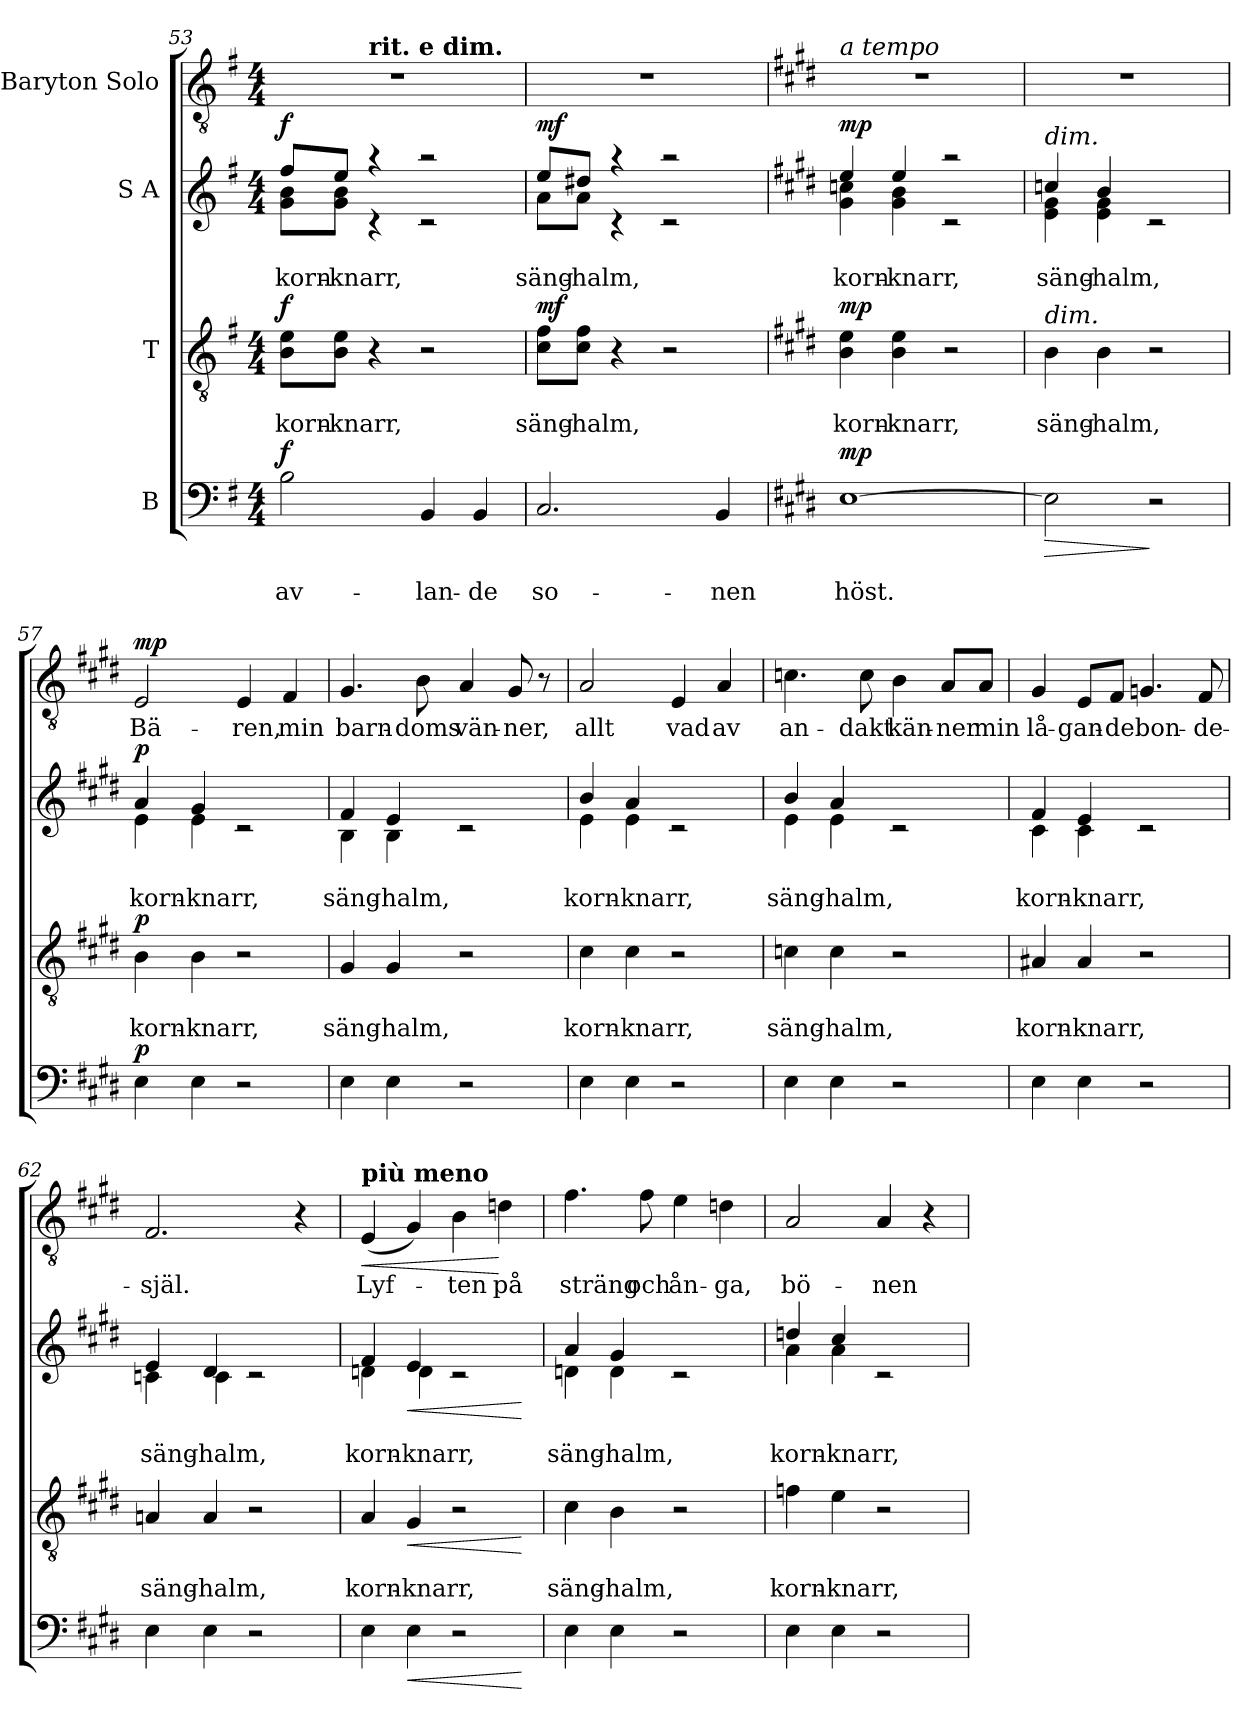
**kern	**text	**text	**dynam	**kern	**text	**text	**dynam	**kern	**text	**text	**dynam	**kern	**text	**dynam
*part4	*part4	*part4	*part4	*part3	*part3	*part3	*part3	*part2	*part2	*part2	*part2	*part1	*part1	*part1
*staff4	*staff4	*staff4	*staff4	*staff3	*staff3	*staff3	*staff3	*staff2	*staff2	*staff2	*staff2	*staff1	*staff1	*staff1
*I"B	*	*	*	*I"T	*	*	*	*I"S A	*	*	*	*I"Baryton Solo	*	*
*clefF4	*	*	*	*clefGv2	*	*	*	*clefG2	*	*	*	*clefGv2	*	*
*k[f#]	*	*	*	*k[f#]	*	*	*	*k[f#]	*	*	*	*k[f#]	*	*
*G:	*	*	*	*G:	*	*	*	*G:	*	*	*	*G:	*	*
*M4/4	*	*	*	*M4/4	*	*	*	*M4/4	*	*	*	*M4/4	*	*
=53	=53	=53	=53	=53	=53	=53	=53	=53	=53	=53	=53	=53	=53	=53
!	!	!LO:LY:b	!LO:DY:a	!	!	!LO:LY:b	!LO:DY:a	!	!	!LO:LY:b	!LO:DY:a	!	!	!
*	*	*	*	*	*	*	*	*^	*	*	*	*^	*	*
2B\	.	av-	f	8B\ 8e\L	.	korn-	f	8ff#/L	8g\ 8b\L	.	korn-	f	1r	4ryy	.	.
!	!	!	!	!	!	!LO:LY:b	!	!	!	!	!LO:LY:b	!	!	!	!	!
.	.	.	.	8B\ 8e\J	.	-knarr,	.	8ee/J	8g\ 8b\J	.	-knarr,	.	.	.	.	.
!	!	!	!	!	!	!	!	!	!	!	!	!	!	!LO:TX:a:B:t=rit. e dim.	!	!
.	.	.	.	4r	.	.	.	4raa	4rc	.	.	.	.	2.ryy	.	.
!	!	!LO:LY:b	!	!	!	!	!	!	!	!	!	!	!	!	!	!
4BB/	.	-lan-	.	2r	.	.	.	2raa	2rc	.	.	.	.	.	.	.
!	!	!LO:LY:b	!	!	!	!	!	!	!	!	!	!	!	!	!	!
4BB/	.	-de	.	.	.	.	.	.	.	.	.	.	.	.	.	.
=54	=54	=54	=54	=54	=54	=54	=54	=54	=54	=54	=54	=54	=54	=54	=54	=54
!	!	!LO:LY:b	!	!	!	!LO:LY:b	!LO:DY:a	!	!	!	!LO:LY:b	!LO:DY:a	!	!	!	!
*	*	*	*	*	*	*	*	*	*	*	*	*	*v	*v	*	*
2.C/	.	so-	.	8c\ 8f#\L	.	säng-	mf	8ee/L	8a\L	.	säng-	mf	1r	.	.
!	!	!	!	!	!	!LO:LY:b	!	!	!	!	!LO:LY:b	!	!	!	!
.	.	.	.	8c\ 8f#\J	.	-halm,	.	8dd#X/J	8a\J	.	-halm,	.	.	.	.
.	.	.	.	4r	.	.	.	4raa	4rc	.	.	.	.	.	.
.	.	.	.	2r	.	.	.	2raa	2rc	.	.	.	.	.	.
!	!	!LO:LY:b	!	!	!	!	!	!	!	!	!	!	!	!	!
4BB/	.	-nen	.	.	.	.	.	.	.	.	.	.	.	.	.
=55	=55	=55	=55	=55	=55	=55	=55	=55	=55	=55	=55	=55	=55	=55	=55
*k[f#c#g#d#]	*	*	*	*k[f#c#g#d#]	*	*	*	*k[f#c#g#d#]	*	*	*	*	*k[f#c#g#d#]	*	*
*E:	*	*	*	*E:	*	*	*	*E:	*	*	*	*	*E:	*	*
!	!	!	!	!	!	!	!	!	!	!	!	!	!LO:TX:a:i:t=a tempo	!	!
!	!	!LO:LY:b	!LO:DY:a	!	!	!LO:LY:b	!LO:DY:a	!	!	!	!LO:LY:b	!LO:DY:a	!	!	!
[1E	.	höst.	mp	4B\ 4e\	.	korn-	mp	4ee/	4g#\ 4ccn\	.	korn-	mp	1r	.	.
!	!	!	!	!	!	!LO:LY:b	!	!	!	!	!LO:LY:b	!	!	!	!
.	.	.	.	4B\ 4e\	.	-knarr,	.	4ee/	4g#\ 4b\	.	-knarr,	.	.	.	.
.	.	.	.	2r	.	.	.	2raa	2rc	.	.	.	.	.	.
=56	=56	=56	=56	=56	=56	=56	=56	=56	=56	=56	=56	=56	=56	=56	=56
!	!	!	!	!	!	!	!	!LO:TX:a:i:t=dim.	!	!	!	!	!	!	!
!	!	!	!	!LO:TX:a:i:t=dim.	!	!	!	!	!	!	!	!	!	!	!
!	!	!	!LO:HP:b	!	!	!LO:LY:b	!	!	!	!	!LO:LY:b	!	!	!	!
2E\]	.	.	>	4B\	.	säng-	.	4ccn/	4e\ 4g#\	.	säng-	.	1r	.	.
!	!	!	!	!	!	!LO:LY:b	!	!	!	!	!LO:LY:b	!	!	!	!
.	.	.	.	4B\	.	-halm,	.	4b/	4e\ 4g#\	.	-halm,	.	.	.	.
2r	.	.	]	2r	.	.	.	2ryy	2rc	.	.	.	.	.	.
!!LO:LB:g=z
=57	=57	=57	=57	=57	=57	=57	=57	=57	=57	=57	=57	=57	=57	=57	=57
!	!	!	!LO:DY:a	!	!	!LO:LY:b	!LO:DY:a	!	!	!	!LO:LY:b	!LO:DY:a	!	!LO:LY:b	!LO:DY:a
4E\	.	.	p	4B\	.	korn-	p	4a/	4e\	.	korn-	p	2E/	Bä-	mp
!	!	!	!	!	!	!LO:LY:b	!	!	!	!	!LO:LY:b	!	!	!	!
4E\	.	.	.	4B\	.	-knarr,	.	4g#/	4e\	.	-knarr,	.	.	.	.
!	!	!	!	!	!	!	!	!	!	!	!	!	!	!LO:LY:b	!
2r	.	.	.	2r	.	.	.	2ryy	2rc	.	.	.	4E/	-ren,	.
!	!	!	!	!	!	!	!	!	!	!	!	!	!	!LO:LY:b	!
.	.	.	.	.	.	.	.	.	.	.	.	.	4F#/	min	.
=58	=58	=58	=58	=58	=58	=58	=58	=58	=58	=58	=58	=58	=58	=58	=58
!	!	!	!	!	!	!LO:LY:b	!	!	!	!	!LO:LY:b	!	!	!LO:LY:b	!
4E\	.	.	.	4G#/	.	säng-	.	4f#/	4B\	.	säng-	.	4.G#/	barn-	.
!	!	!	!	!	!	!LO:LY:b	!	!	!	!	!LO:LY:b	!	!	!	!
4E\	.	.	.	4G#/	.	-halm,	.	4e/	4B\	.	-halm,	.	.	.	.
!	!	!	!	!	!	!	!	!	!	!	!	!	!	!LO:LY:b	!
.	.	.	.	.	.	.	.	.	.	.	.	.	8B\	-doms	.
!	!	!	!	!	!	!	!	!	!	!	!	!	!	!LO:LY:b	!
2r	.	.	.	2r	.	.	.	2ryy	2rc	.	.	.	4A/	vän-	.
!	!	!	!	!	!	!	!	!	!	!	!	!	!	!LO:LY:b	!
.	.	.	.	.	.	.	.	.	.	.	.	.	8G#/	-ner,	.
.	.	.	.	.	.	.	.	.	.	.	.	.	8r	.	.
=59	=59	=59	=59	=59	=59	=59	=59	=59	=59	=59	=59	=59	=59	=59	=59
!	!	!	!	!	!	!LO:LY:b	!	!	!	!	!LO:LY:b	!	!	!LO:LY:b	!
4E\	.	.	.	4c#\	.	korn-	.	4b/	4e\	.	korn-	.	2A/	allt	.
!	!	!	!	!	!	!LO:LY:b	!	!	!	!	!LO:LY:b	!	!	!	!
4E\	.	.	.	4c#\	.	-knarr,	.	4a/	4e\	.	-knarr,	.	.	.	.
!	!	!	!	!	!	!	!	!	!	!	!	!	!	!LO:LY:b	!
2r	.	.	.	2r	.	.	.	2ryy	2rc	.	.	.	4E/	vad	.
!	!	!	!	!	!	!	!	!	!	!	!	!	!	!LO:LY:b	!
.	.	.	.	.	.	.	.	.	.	.	.	.	4A/	av	.
=60	=60	=60	=60	=60	=60	=60	=60	=60	=60	=60	=60	=60	=60	=60	=60
!	!	!	!	!	!	!LO:LY:b	!	!	!	!	!LO:LY:b	!	!	!LO:LY:b	!
4E\	.	.	.	4cn\	.	säng-	.	4b/	4e\	.	säng-	.	4.cn\	an-	.
!	!	!	!	!	!	!LO:LY:b	!	!	!	!	!LO:LY:b	!	!	!	!
4E\	.	.	.	4c\	.	-halm,	.	4a/	4e\	.	-halm,	.	.	.	.
!	!	!	!	!	!	!	!	!	!	!	!	!	!	!LO:LY:b	!
.	.	.	.	.	.	.	.	.	.	.	.	.	8c\	-dakt	.
!	!	!	!	!	!	!	!	!	!	!	!	!	!	!LO:LY:b	!
2r	.	.	.	2r	.	.	.	2ryy	2rc	.	.	.	4B\	kän-	.
!	!	!	!	!	!	!	!	!	!	!	!	!	!	!LO:LY:b	!
.	.	.	.	.	.	.	.	.	.	.	.	.	8A/L	-ner	.
!	!	!	!	!	!	!	!	!	!	!	!	!	!	!LO:LY:b	!
.	.	.	.	.	.	.	.	.	.	.	.	.	8A/J	min	.
!!LO:PB:g=z
=61	=61	=61	=61	=61	=61	=61	=61	=61	=61	=61	=61	=61	=61	=61	=61
!	!	!	!	!	!	!LO:LY:b	!	!	!	!	!LO:LY:b	!	!	!LO:LY:b	!
4E\	.	.	.	4A#X/	.	korn-	.	4f#/	4c#\	.	korn-	.	4G#/	lå-	.
!	!	!	!	!	!	!LO:LY:b	!	!	!	!	!LO:LY:b	!	!	!LO:LY:b	!
4E\	.	.	.	4A#/	.	-knarr,	.	4e/	4c#\	.	-knarr,	.	8E/L	-gan-	.
!	!	!	!	!	!	!	!	!	!	!	!	!	!	!LO:LY:b	!
.	.	.	.	.	.	.	.	.	.	.	.	.	8F#/J	-de	.
!	!	!	!	!	!	!	!	!	!	!	!	!	!	!LO:LY:b	!
2r	.	.	.	2r	.	.	.	2ryy	2rc	.	.	.	4.Gn/	bon-	.
!	!	!	!	!	!	!	!	!	!	!	!	!	!	!LO:LY:b	!
.	.	.	.	.	.	.	.	.	.	.	.	.	8F#/	-de-	.
=62	=62	=62	=62	=62	=62	=62	=62	=62	=62	=62	=62	=62	=62	=62	=62
!	!	!	!	!	!	!LO:LY:b	!	!	!	!	!LO:LY:b	!	!	!LO:LY:b	!
4E\	.	.	.	4Ani/	.	säng-	.	4e/	4cn\	.	säng-	.	2.F#/	-själ.	.
!	!	!	!	!	!	!LO:LY:b	!	!	!	!	!LO:LY:b	!	!	!	!
4E\	.	.	.	4A/	.	-halm,	.	4d#/	4c\	.	-halm,	.	.	.	.
2r	.	.	.	2r	.	.	.	2ryy	2rc	.	.	.	.	.	.
.	.	.	.	.	.	.	.	.	.	.	.	.	4r	.	.
=63	=63	=63	=63	=63	=63	=63	=63	=63	=63	=63	=63	=63	=63	=63	=63
!	!	!	!	!	!	!	!	!	!	!	!	!	!LO:TX:a:B:t=più meno	!	!
!	!	!	!	!	!	!LO:LY:b	!	!	!	!	!LO:LY:b	!	!	!LO:LY:b	!LO:HP:b
4E\	.	.	.	4A/	.	korn-	.	4f#/	4dn\	.	korn-	.	(<4E/	Lyf-	<
!	!	!	!LO:HP:b	!	!	!LO:LY:b	!LO:HP:b	!	!	!	!LO:LY:b	!LO:HP:b	!	!	!
4E\	.	.	<	4G#/	.	-knarr,	<	4e/	4d\	.	-knarr,	<	4G#/)	.	.
!	!	!	!	!	!	!	!	!	!	!	!	!	!	!LO:LY:b	!
2r	.	.	.	2r	.	.	.	2ryy	2rc	.	.	.	4B\	-ten	.
!	!	!	!	!	!	!	!	!	!	!	!	!	!	!LO:LY:b	!
.	.	.	.	.	.	.	.	.	.	.	.	.	4dn\	på	[
*	*	*	*	*	*	*	*	*v	*v	*	*	*	*	*	*
.	.	.	[	.	.	.	[	.	.	.	[	.	.	.
=64	=64	=64	=64	=64	=64	=64	=64	=64	=64	=64	=64	=64	=64	=64
!	!	!	!	!	!	!LO:LY:b	!	!	!	!LO:LY:b	!	!	!LO:LY:b	!
*	*	*	*	*	*	*	*	*^	*	*	*	*	*	*
4E\	.	.	.	4c#\	.	säng-	.	4a/	4dn\	.	säng-	.	4.f#\	sträng	.
!	!	!	!	!	!	!LO:LY:b	!	!	!	!	!LO:LY:b	!	!	!	!
4E\	.	.	.	4B\	.	-halm,	.	4g#/	4d\	.	-halm,	.	.	.	.
!	!	!	!	!	!	!	!	!	!	!	!	!	!	!LO:LY:b	!
.	.	.	.	.	.	.	.	.	.	.	.	.	8f#\	och	.
!	!	!	!	!	!	!	!	!	!	!	!	!	!	!LO:LY:b	!
2r	.	.	.	2r	.	.	.	2ryy	2rc	.	.	.	4e\	ån-	.
!	!	!	!	!	!	!	!	!	!	!	!	!	!	!LO:LY:b	!
.	.	.	.	.	.	.	.	.	.	.	.	.	4dn\	-ga,	.
=65	=65	=65	=65	=65	=65	=65	=65	=65	=65	=65	=65	=65	=65	=65	=65
!	!	!	!	!	!	!LO:LY:b	!	!	!	!	!LO:LY:b	!	!	!LO:LY:b	!
4E\	.	.	.	4fn\	.	korn-	.	4ddn/	4a\	.	korn-	.	2A/	bö-	.
!	!	!	!	!	!	!LO:LY:b	!	!	!	!	!LO:LY:b	!	!	!	!
4E\	.	.	.	4e\	.	-knarr,	.	4cc#/	4a\	.	-knarr,	.	.	.	.
!	!	!	!	!	!	!	!	!	!	!	!	!	!	!LO:LY:b	!
2r	.	.	.	2r	.	.	.	2ryy	2rc	.	.	.	4A/	-nen	.
.	.	.	.	.	.	.	.	.	.	.	.	.	4r	.	.
*	*	*	*	*	*	*	*	*v	*v	*	*	*	*	*	*
=	=	=	=	=	=	=	=	=	=	=	=	=	=	=
*-	*-	*-	*-	*-	*-	*-	*-	*-	*-	*-	*-	*-	*-	*-
